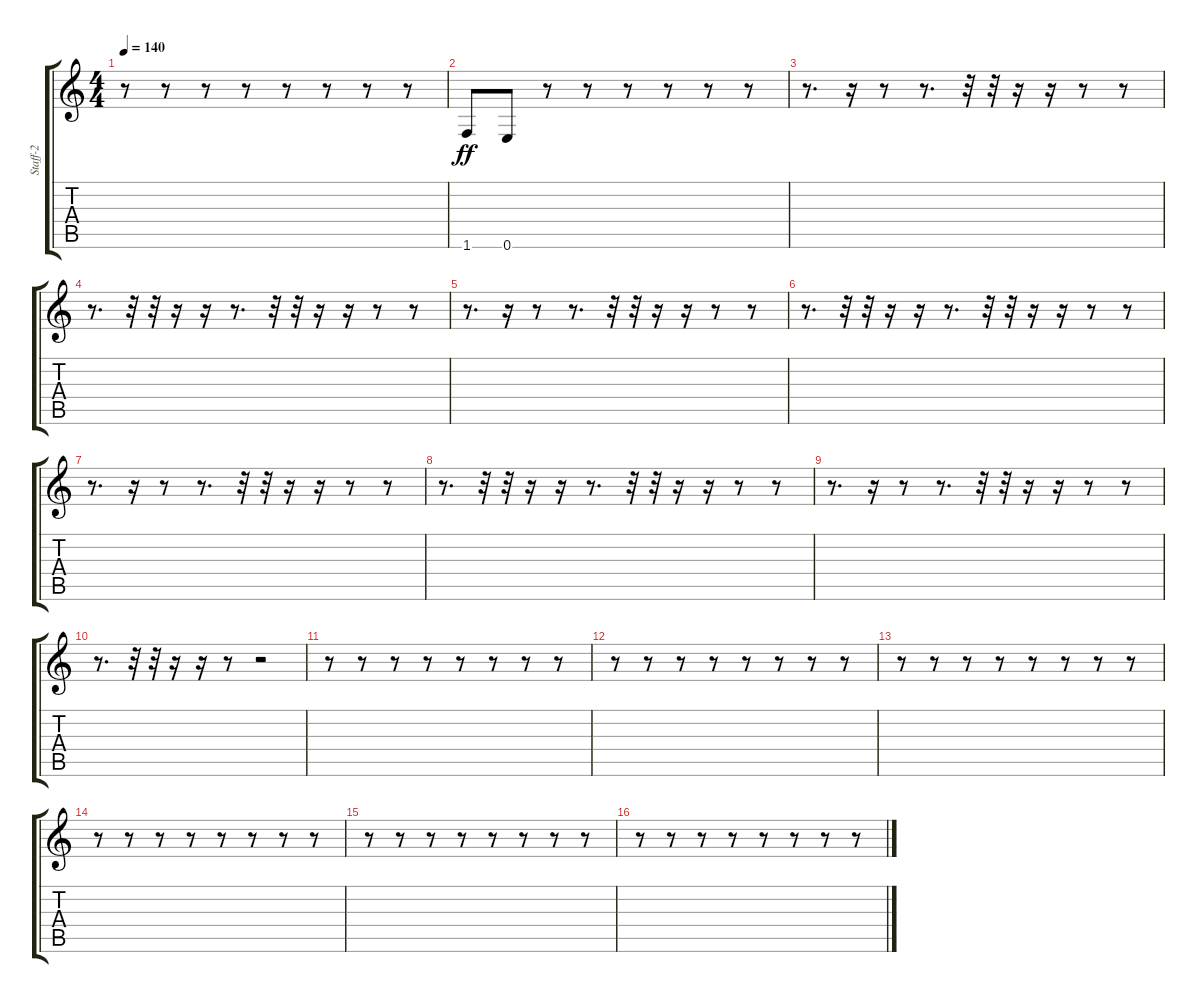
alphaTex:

\track ("Staff-2" "Staff-2") {instrument electricbasspick}
\staff {score tabs}
\tuning (E4 B3 G3 D3 A2 E2) {hide}
\ts (4 4)
\tempo 140
\clef g2
\ks c
r.8{dy ff} r.8 r.8 r.8 r.8 r.8 r.8 r.8 |
1.6.8 0.6.8 r.8 r.8 r.8 r.8 r.8 r.8 |
r.8{d} r.16 r.8 r.8{d} r.32 r.32 r.16 r.16 r.8 r.8 |
r.8{d} r.32 r.32 r.16 r.16 r.8{d} r.32 r.32 r.16 r.16 r.8 r.8 |
r.8{d} r.16 r.8 r.8{d} r.32 r.32 r.16 r.16 r.8 r.8 |
r.8{d} r.32 r.32 r.16 r.16 r.8{d} r.32 r.32 r.16 r.16 r.8 r.8 |
r.8{d} r.16 r.8 r.8{d} r.32 r.32 r.16 r.16 r.8 r.8 |
r.8{d} r.32 r.32 r.16 r.16 r.8{d} r.32 r.32 r.16 r.16 r.8 r.8 |
r.8{d} r.16 r.8 r.8{d} r.32 r.32 r.16 r.16 r.8 r.8 |
r.8{d} r.32 r.32 r.16 r.16 r.8 r.2 |
r.8 r.8 r.8 r.8 r.8 r.8 r.8 r.8 |
r.8 r.8 r.8 r.8 r.8 r.8 r.8 r.8 |
r.8 r.8 r.8 r.8 r.8 r.8 r.8 r.8 |
r.8 r.8 r.8 r.8 r.8 r.8 r.8 r.8 |
r.8 r.8 r.8 r.8 r.8 r.8 r.8 r.8 |
r.8 r.8 r.8 r.8 r.8 r.8 r.8 r.8
